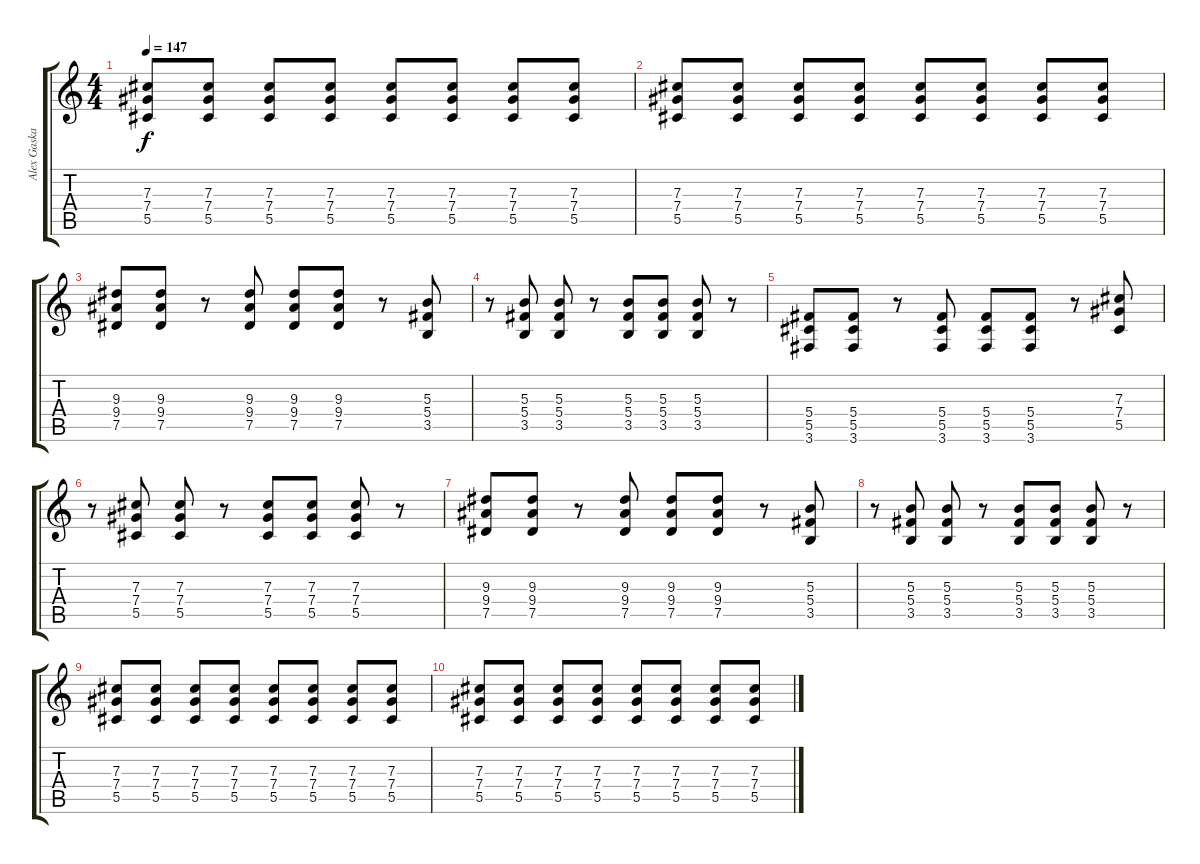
\track ("Alex Gaskarth (Rythm Guitar)" "Alex Gaska") {instrument distortionguitar}
\staff {score tabs}
\tuning (Eb4 Bb3 Gb3 Db3 Ab2 Eb2) {hide}
\ts (4 4)
\tempo 147
\clef g2
\ks c
(7.3 7.4 5.5).8{dy f} (7.3 7.4 5.5).8 (7.3 7.4 5.5).8 (7.3 7.4 5.5).8 (7.3 7.4 5.5).8 (7.3 7.4 5.5).8 (7.3 7.4 5.5).8 (7.3 7.4 5.5).8 |
(7.3 7.4 5.5).8 (7.3 7.4 5.5).8 (7.3 7.4 5.5).8 (7.3 7.4 5.5).8 (7.3 7.4 5.5).8 (7.3 7.4 5.5).8 (7.3 7.4 5.5).8 (7.3 7.4 5.5).8 |
(9.3 9.4 7.5).8 (9.3 9.4 7.5).8 r.8 (9.3 9.4 7.5).8 (9.3 9.4 7.5).8 (9.3 9.4 7.5).8 r.8 (5.3 5.4 3.5).8 |
r.8 (5.3 5.4 3.5).8 (5.3 5.4 3.5).8 r.8 (5.3 5.4 3.5).8 (5.3 5.4 3.5).8 (5.3 5.4 3.5).8 r.8 |
(5.4 5.5 3.6).8 (5.4 5.5 3.6).8 r.8 (5.4 5.5 3.6).8 (5.4 5.5 3.6).8 (5.4 5.5 3.6).8 r.8 (7.3 7.4 5.5).8 |
r.8 (7.3 7.4 5.5).8 (7.3 7.4 5.5).8 r.8 (7.3 7.4 5.5).8 (7.3 7.4 5.5).8 (7.3 7.4 5.5).8 r.8 |
(9.3 9.4 7.5).8 (9.3 9.4 7.5).8 r.8 (9.3 9.4 7.5).8 (9.3 9.4 7.5).8 (9.3 9.4 7.5).8 r.8 (5.3 5.4 3.5).8 |
r.8 (5.3 5.4 3.5).8 (5.3 5.4 3.5).8 r.8 (5.3 5.4 3.5).8 (5.3 5.4 3.5).8 (5.3 5.4 3.5).8 r.8 |
(7.3 7.4 5.5).8 (7.3 7.4 5.5).8 (7.3 7.4 5.5).8 (7.3 7.4 5.5).8 (7.3 7.4 5.5).8 (7.3 7.4 5.5).8 (7.3 7.4 5.5).8 (7.3 7.4 5.5).8 |
(7.3 7.4 5.5).8 (7.3 7.4 5.5).8 (7.3 7.4 5.5).8 (7.3 7.4 5.5).8 (7.3 7.4 5.5).8 (7.3 7.4 5.5).8 (7.3 7.4 5.5).8 (7.3 7.4 5.5).8
